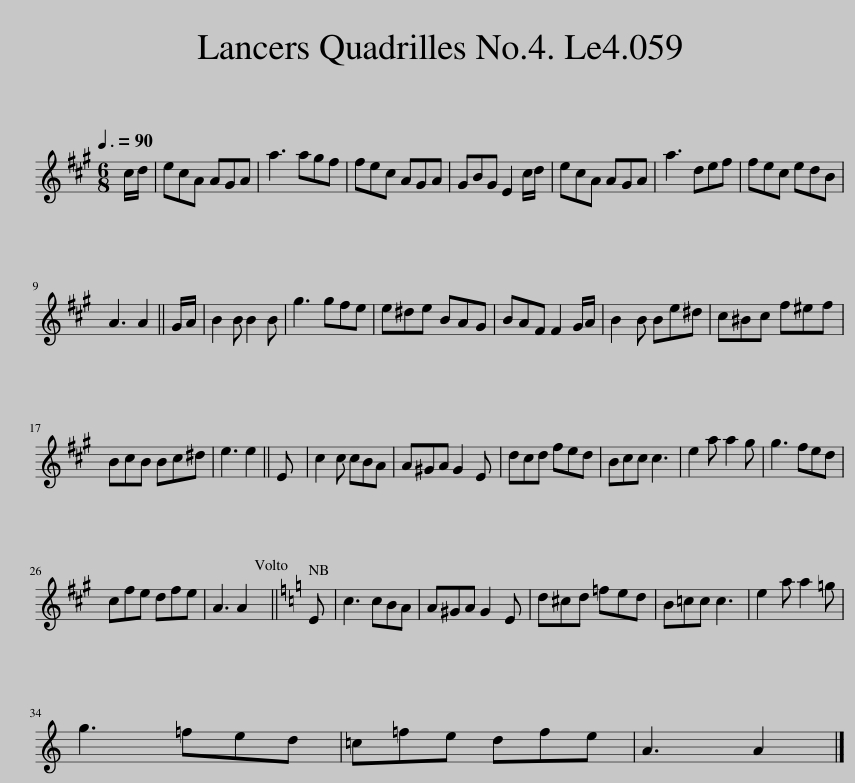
X:1
L:1/8
Q:3/8=90
M:6/8
I:linebreak $
K:A
V:1 treble
V:1
 c/d/ | ecA AGA | a3 agf | fec AGA | GBG E2 c/d/ | %5
 ecA AGA | a3 def | fec edB |$ A3 A2 || G/A/ | %10
 B2 B B2 B | g3 gfe | e^de BAG | BAF F2 G/A/ | B2 B Be^d | %15
 c^Bc f^ef |$ BcB Bc^d | e3 e2 || E | c2 c cBA | %20
 A^GA G2 E | dcd fed | Bcc c3 | e2 a a2 g | g3 fed |$ %25
 cfe dfe | A3 A2 ||[K:C] E | c3 cBA | A^GA G2 E | %30
 d^cd =fed | B=cc c3 | e2 a a2 =g |$ g3 =fed | =c=fe dfe | %35
 A3 A2 |] %36
